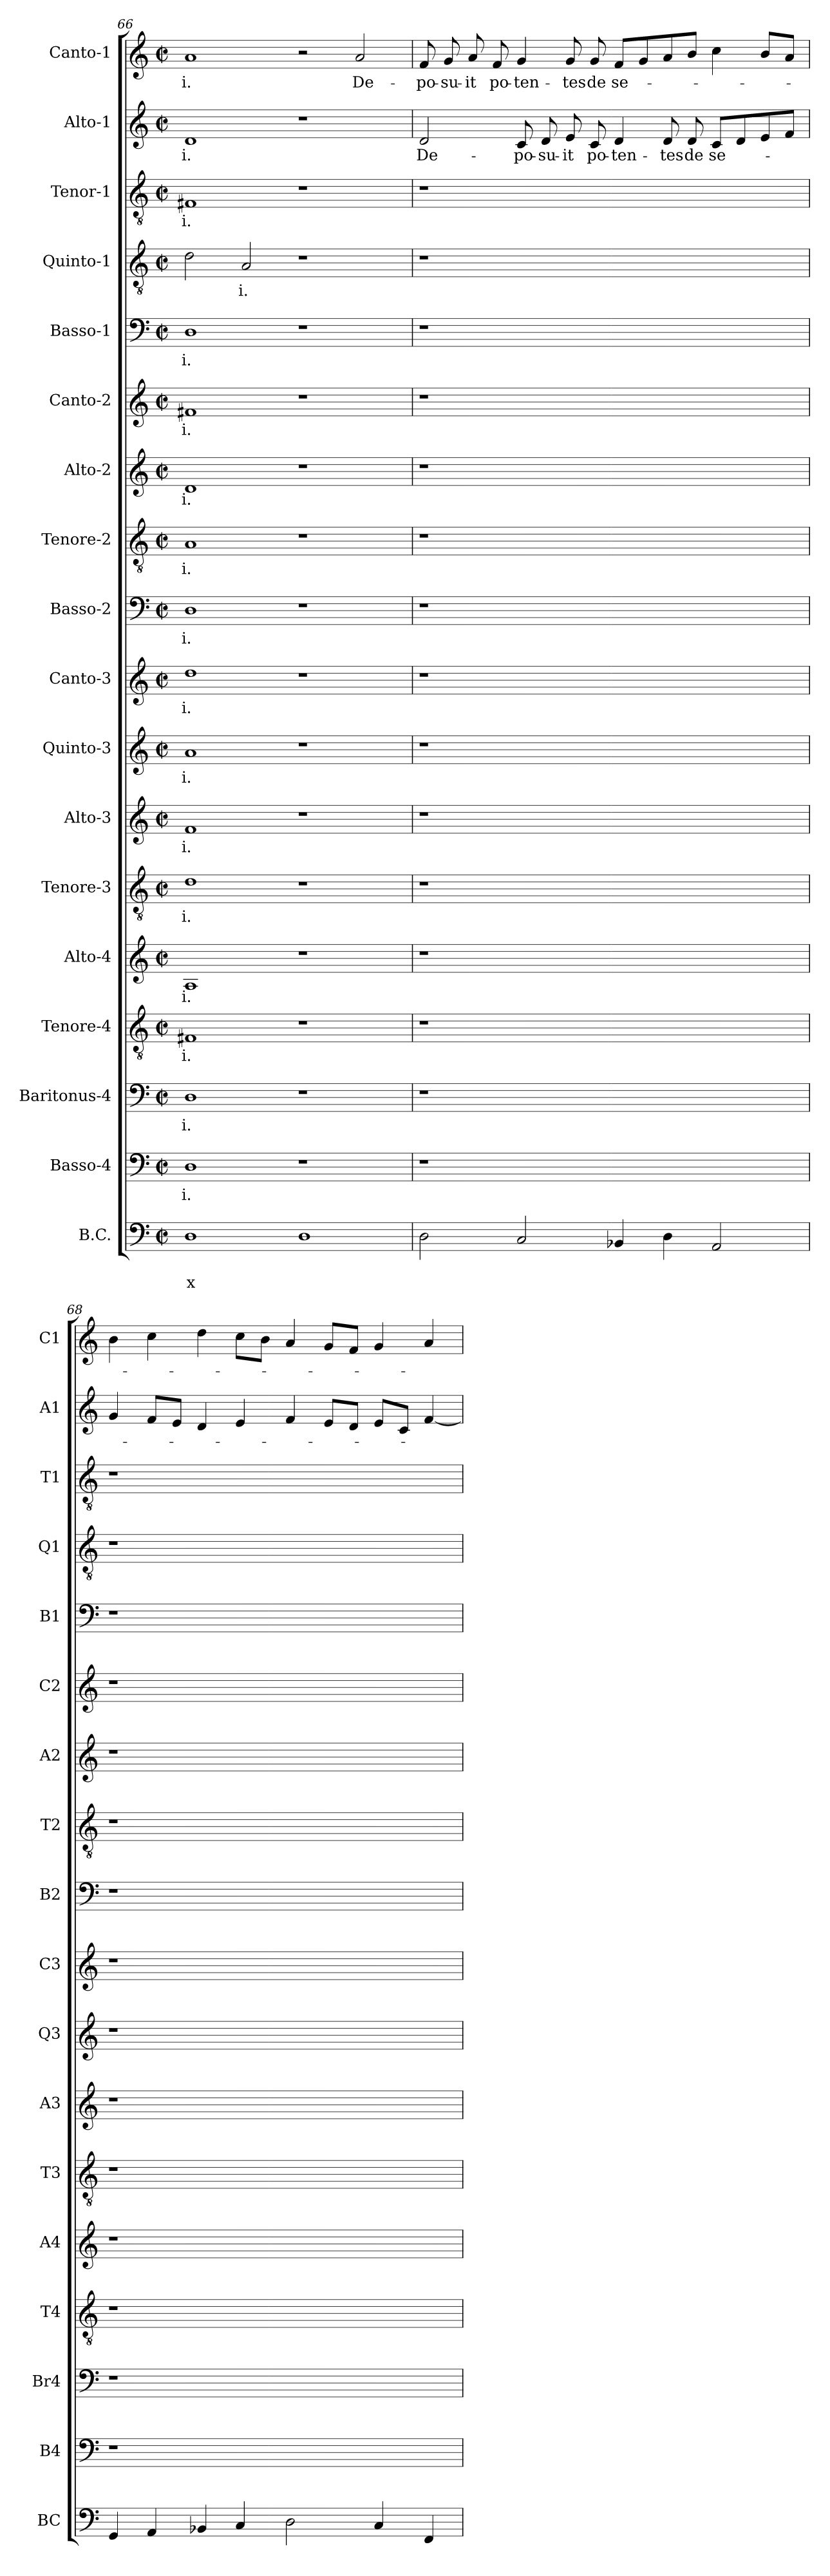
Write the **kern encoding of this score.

**kern	**text	**text	**kern	**text	**kern	**text	**kern	**text	**kern	**text	**kern	**text	**kern	**text	**kern	**text	**kern	**text	**kern	**text	**kern	**text	**kern	**text	**kern	**text	**kern	**text	**kern	**text	**kern	**text	**kern	**text	**kern	**text
*part18	*part18	*part18	*part17	*part17	*part16	*part16	*part15	*part15	*part14	*part14	*part13	*part13	*part12	*part12	*part11	*part11	*part10	*part10	*part9	*part9	*part8	*part8	*part7	*part7	*part6	*part6	*part5	*part5	*part4	*part4	*part3	*part3	*part2	*part2	*part1	*part1
*staff18	*staff18	*staff18	*staff17	*staff17	*staff16	*staff16	*staff15	*staff15	*staff14	*staff14	*staff13	*staff13	*staff12	*staff12	*staff11	*staff11	*staff10	*staff10	*staff9	*staff9	*staff8	*staff8	*staff7	*staff7	*staff6	*staff6	*staff5	*staff5	*staff4	*staff4	*staff3	*staff3	*staff2	*staff2	*staff1	*staff1
*I"B.C.	*	*	*I"Basso-4	*	*I"Baritonus-4	*	*I"Tenore-4	*	*I"Alto-4	*	*I"Tenore-3	*	*I"Alto-3	*	*I"Quinto-3	*	*I"Canto-3	*	*I"Basso-2	*	*I"Tenore-2	*	*I"Alto-2	*	*I"Canto-2	*	*I"Basso-1	*	*I"Quinto-1	*	*I"Tenor-1	*	*I"Alto-1	*	*I"Canto-1	*
*I'BC	*	*	*I'B4	*	*I'Br4	*	*I'T4	*	*I'A4	*	*I'T3	*	*I'A3	*	*I'Q3	*	*I'C3	*	*I'B2	*	*I'T2	*	*I'A2	*	*I'C2	*	*I'B1	*	*I'Q1	*	*I'T1	*	*I'A1	*	*I'C1	*
*clefF4	*	*	*clefF4	*	*clefF4	*	*clefGv2	*	*clefG2	*	*clefGv2	*	*clefG2	*	*clefG2	*	*clefG2	*	*clefF4	*	*clefGv2	*	*clefG2	*	*clefG2	*	*clefF4	*	*clefGv2	*	*clefGv2	*	*clefG2	*	*clefG2	*
*k[]	*	*	*k[]	*	*k[]	*	*k[]	*	*k[]	*	*k[]	*	*k[]	*	*k[]	*	*k[]	*	*k[]	*	*k[]	*	*k[]	*	*k[]	*	*k[]	*	*k[]	*	*k[]	*	*k[]	*	*k[]	*
*C:	*	*	*C:	*	*C:	*	*C:	*	*C:	*	*C:	*	*C:	*	*C:	*	*C:	*	*C:	*	*C:	*	*C:	*	*C:	*	*C:	*	*C:	*	*C:	*	*C:	*	*C:	*
*M2/2	*	*	*M2/2	*	*M2/2	*	*M2/2	*	*M2/2	*	*M2/2	*	*M2/2	*	*M2/2	*	*M2/2	*	*M2/2	*	*M2/2	*	*M2/2	*	*M2/2	*	*M2/2	*	*M2/2	*	*M2/2	*	*M2/2	*	*M2/2	*
*met(c|)	*	*	*met(c|)	*	*met(c|)	*	*met(c|)	*	*met(c|)	*	*met(c|)	*	*met(c|)	*	*met(c|)	*	*met(c|)	*	*met(c|)	*	*met(c|)	*	*met(c|)	*	*met(c|)	*	*met(c|)	*	*met(c|)	*	*met(c|)	*	*met(c|)	*	*met(c|)	*
=66	=66	=66	=66	=66	=66	=66	=66	=66	=66	=66	=66	=66	=66	=66	=66	=66	=66	=66	=66	=66	=66	=66	=66	=66	=66	=66	=66	=66	=66	=66	=66	=66	=66	=66	=66	=66
!	!	!LO:LY:b	!	!LO:LY:b	!	!LO:LY:b	!	!LO:LY:b	!	!LO:LY:b	!	!LO:LY:b	!	!LO:LY:b	!	!LO:LY:b	!	!LO:LY:b	!	!LO:LY:b	!	!LO:LY:b	!	!LO:LY:b	!	!LO:LY:b	!	!LO:LY:b	!	!	!	!LO:LY:b	!	!LO:LY:b	!	!LO:LY:b
1D	.	x	1D	-i.	1D	-i.	1F#X	-i.	1A	-i.	1d	-i.	1f	-i.	1a	-i.	1dd	-i.	1D	-i.	1A	-i.	1d	-i.	1f#X	-i.	1D	-i.	2d\	.	1F#X	-i.	1d	-i.	1a	-i.
!	!	!	!	!	!	!	!	!	!	!	!	!	!	!	!	!	!	!	!	!	!	!	!	!	!	!	!	!	!	!LO:LY:b	!	!	!	!	!	!
.	.	.	.	.	.	.	.	.	.	.	.	.	.	.	.	.	.	.	.	.	.	.	.	.	.	.	.	.	2A/	-i.	.	.	.	.	.	.
1D	.	.	1r	.	1r	.	1r	.	1r	.	1r	.	1r	.	1r	.	1r	.	1r	.	1r	.	1r	.	1r	.	1r	.	1r	.	1r	.	1r	.	2r	.
!	!	!	!	!	!	!	!	!	!	!	!	!	!	!	!	!	!	!	!	!	!	!	!	!	!	!	!	!	!	!	!	!	!	!	!	!LO:LY:b
.	.	.	.	.	.	.	.	.	.	.	.	.	.	.	.	.	.	.	.	.	.	.	.	.	.	.	.	.	.	.	.	.	.	.	2a/	De-
=67	=67	=67	=67	=67	=67	=67	=67	=67	=67	=67	=67	=67	=67	=67	=67	=67	=67	=67	=67	=67	=67	=67	=67	=67	=67	=67	=67	=67	=67	=67	=67	=67	=67	=67	=67	=67
!	!	!	!	!	!	!	!	!	!	!	!	!	!	!	!	!	!	!	!	!	!	!	!	!	!	!	!	!	!	!	!	!	!	!LO:LY:b	!	!LO:LY:b
2D\	.	.	1r	.	1r	.	1r	.	1r	.	1r	.	1r	.	1r	.	1r	.	1r	.	1r	.	1r	.	1r	.	1r	.	1r	.	1r	.	2d/	De-	8f/	-po-
!	!	!	!	!	!	!	!	!	!	!	!	!	!	!	!	!	!	!	!	!	!	!	!	!	!	!	!	!	!	!	!	!	!	!	!	!LO:LY:b
.	.	.	.	.	.	.	.	.	.	.	.	.	.	.	.	.	.	.	.	.	.	.	.	.	.	.	.	.	.	.	.	.	.	.	8g/	-su-
!	!	!	!	!	!	!	!	!	!	!	!	!	!	!	!	!	!	!	!	!	!	!	!	!	!	!	!	!	!	!	!	!	!	!	!	!LO:LY:b
.	.	.	.	.	.	.	.	.	.	.	.	.	.	.	.	.	.	.	.	.	.	.	.	.	.	.	.	.	.	.	.	.	.	.	8a/	-it
!	!	!	!	!	!	!	!	!	!	!	!	!	!	!	!	!	!	!	!	!	!	!	!	!	!	!	!	!	!	!	!	!	!	!	!	!LO:LY:b
.	.	.	.	.	.	.	.	.	.	.	.	.	.	.	.	.	.	.	.	.	.	.	.	.	.	.	.	.	.	.	.	.	.	.	8f/	po-
!	!	!	!	!	!	!	!	!	!	!	!	!	!	!	!	!	!	!	!	!	!	!	!	!	!	!	!	!	!	!	!	!	!	!LO:LY:b	!	!LO:LY:b
2C/	.	.	.	.	.	.	.	.	.	.	.	.	.	.	.	.	.	.	.	.	.	.	.	.	.	.	.	.	.	.	.	.	8c/	-po-	4g/	-ten-
!	!	!	!	!	!	!	!	!	!	!	!	!	!	!	!	!	!	!	!	!	!	!	!	!	!	!	!	!	!	!	!	!	!	!LO:LY:b	!	!
.	.	.	.	.	.	.	.	.	.	.	.	.	.	.	.	.	.	.	.	.	.	.	.	.	.	.	.	.	.	.	.	.	8d/	-su-	.	.
!	!	!	!	!	!	!	!	!	!	!	!	!	!	!	!	!	!	!	!	!	!	!	!	!	!	!	!	!	!	!	!	!	!	!LO:LY:b	!	!LO:LY:b
.	.	.	.	.	.	.	.	.	.	.	.	.	.	.	.	.	.	.	.	.	.	.	.	.	.	.	.	.	.	.	.	.	8e/	-it	8g/	-tes
!	!	!	!	!	!	!	!	!	!	!	!	!	!	!	!	!	!	!	!	!	!	!	!	!	!	!	!	!	!	!	!	!	!	!LO:LY:b	!	!LO:LY:b
.	.	.	.	.	.	.	.	.	.	.	.	.	.	.	.	.	.	.	.	.	.	.	.	.	.	.	.	.	.	.	.	.	8c/	po-	8g/	de
!	!	!	!	!	!	!	!	!	!	!	!	!	!	!	!	!	!	!	!	!	!	!	!	!	!	!	!	!	!	!	!	!	!	!LO:LY:b	!	!LO:LY:b
4BB-X/	.	.	1ryy	.	1ryy	.	1ryy	.	1ryy	.	1ryy	.	1ryy	.	1ryy	.	1ryy	.	1ryy	.	1ryy	.	1ryy	.	1ryy	.	1ryy	.	1ryy	.	1ryy	.	4d/	-ten-	8f/L	se-
.	.	.	.	.	.	.	.	.	.	.	.	.	.	.	.	.	.	.	.	.	.	.	.	.	.	.	.	.	.	.	.	.	.	.	8g/	.
!	!	!	!	!	!	!	!	!	!	!	!	!	!	!	!	!	!	!	!	!	!	!	!	!	!	!	!	!	!	!	!	!	!	!LO:LY:b	!	!
4D\	.	.	.	.	.	.	.	.	.	.	.	.	.	.	.	.	.	.	.	.	.	.	.	.	.	.	.	.	.	.	.	.	8d/	-tes	8a/	.
!	!	!	!	!	!	!	!	!	!	!	!	!	!	!	!	!	!	!	!	!	!	!	!	!	!	!	!	!	!	!	!	!	!	!LO:LY:b	!	!
.	.	.	.	.	.	.	.	.	.	.	.	.	.	.	.	.	.	.	.	.	.	.	.	.	.	.	.	.	.	.	.	.	8d/	de	8b/J	.
!	!	!	!	!	!	!	!	!	!	!	!	!	!	!	!	!	!	!	!	!	!	!	!	!	!	!	!	!	!	!	!	!	!	!LO:LY:b	!	!
2AA/	.	.	.	.	.	.	.	.	.	.	.	.	.	.	.	.	.	.	.	.	.	.	.	.	.	.	.	.	.	.	.	.	8c/L	se-	4cc\	.
.	.	.	.	.	.	.	.	.	.	.	.	.	.	.	.	.	.	.	.	.	.	.	.	.	.	.	.	.	.	.	.	.	8d/	.	.	.
.	.	.	.	.	.	.	.	.	.	.	.	.	.	.	.	.	.	.	.	.	.	.	.	.	.	.	.	.	.	.	.	.	8e/	.	8b/L	.
.	.	.	.	.	.	.	.	.	.	.	.	.	.	.	.	.	.	.	.	.	.	.	.	.	.	.	.	.	.	.	.	.	8f/J	.	8a/J	.
=68	=68	=68	=68	=68	=68	=68	=68	=68	=68	=68	=68	=68	=68	=68	=68	=68	=68	=68	=68	=68	=68	=68	=68	=68	=68	=68	=68	=68	=68	=68	=68	=68	=68	=68	=68	=68
4GG/	.	.	1r	.	1r	.	1r	.	1r	.	1r	.	1r	.	1r	.	1r	.	1r	.	1r	.	1r	.	1r	.	1r	.	1r	.	1r	.	4g/	.	4b\	.
4AA/	.	.	.	.	.	.	.	.	.	.	.	.	.	.	.	.	.	.	.	.	.	.	.	.	.	.	.	.	.	.	.	.	8f/L	.	4cc\	.
.	.	.	.	.	.	.	.	.	.	.	.	.	.	.	.	.	.	.	.	.	.	.	.	.	.	.	.	.	.	.	.	.	8e/J	.	.	.
4BB-X/	.	.	.	.	.	.	.	.	.	.	.	.	.	.	.	.	.	.	.	.	.	.	.	.	.	.	.	.	.	.	.	.	4d/	.	4dd\	.
4C/	.	.	.	.	.	.	.	.	.	.	.	.	.	.	.	.	.	.	.	.	.	.	.	.	.	.	.	.	.	.	.	.	4e/	.	8cc\L	.
.	.	.	.	.	.	.	.	.	.	.	.	.	.	.	.	.	.	.	.	.	.	.	.	.	.	.	.	.	.	.	.	.	.	.	8b\J	.
2D\	.	.	1ryy	.	1ryy	.	1ryy	.	1ryy	.	1ryy	.	1ryy	.	1ryy	.	1ryy	.	1ryy	.	1ryy	.	1ryy	.	1ryy	.	1ryy	.	1ryy	.	1ryy	.	4f/	.	4a/	.
.	.	.	.	.	.	.	.	.	.	.	.	.	.	.	.	.	.	.	.	.	.	.	.	.	.	.	.	.	.	.	.	.	8e/L	.	8g/L	.
.	.	.	.	.	.	.	.	.	.	.	.	.	.	.	.	.	.	.	.	.	.	.	.	.	.	.	.	.	.	.	.	.	8d/J	.	8f/J	.
4C/	.	.	.	.	.	.	.	.	.	.	.	.	.	.	.	.	.	.	.	.	.	.	.	.	.	.	.	.	.	.	.	.	8e/L	.	4g/	.
.	.	.	.	.	.	.	.	.	.	.	.	.	.	.	.	.	.	.	.	.	.	.	.	.	.	.	.	.	.	.	.	.	8c/J	.	.	.
4FF/	.	.	.	.	.	.	.	.	.	.	.	.	.	.	.	.	.	.	.	.	.	.	.	.	.	.	.	.	.	.	.	.	[4f/	.	4a/	.
=	=	=	=	=	=	=	=	=	=	=	=	=	=	=	=	=	=	=	=	=	=	=	=	=	=	=	=	=	=	=	=	=	=	=	=	=
*-	*-	*-	*-	*-	*-	*-	*-	*-	*-	*-	*-	*-	*-	*-	*-	*-	*-	*-	*-	*-	*-	*-	*-	*-	*-	*-	*-	*-	*-	*-	*-	*-	*-	*-	*-	*-
